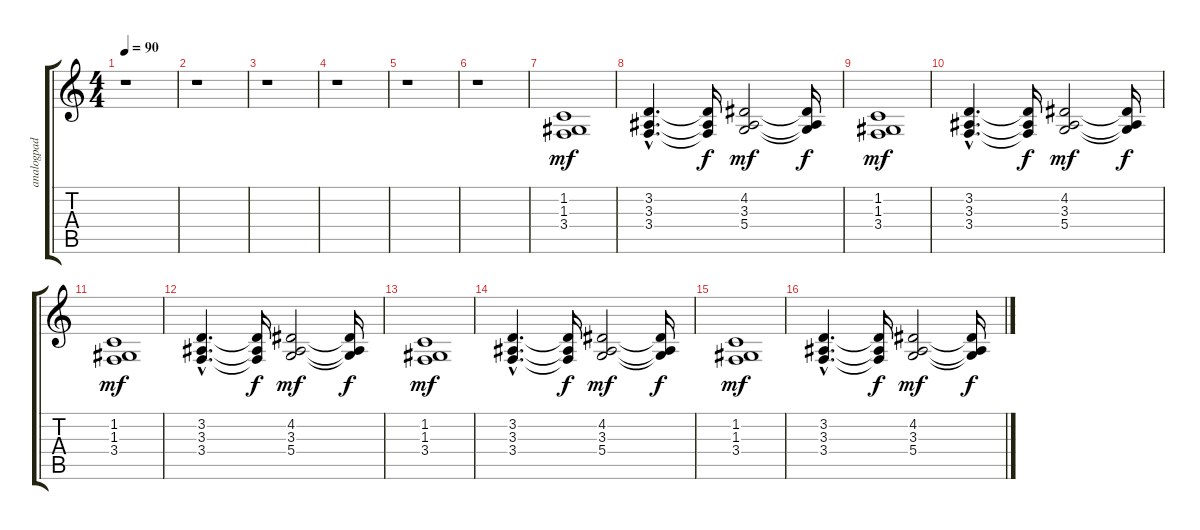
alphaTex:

\track ("analogpad" "analogpad") {instrument synthstrings1}
\staff {score tabs}
\tuning (E4 B3 G3 D3 A2 E2) {hide}
\ts (4 4)
\tempo 90
\clef g2
\ks c
r.1{dy mf instrument synthstrings1} |
r.1 |
r.1 |
r.1 |
r.1 |
r.1 |
(1.2 1.3 3.4).1 |
(3.2{hac} 3.3{hac} 3.4{hac}).4{d} (3.2{t} 3.3{t} 3.4{t}).16{dy f} (4.2 3.3 5.4).2{dy mf} (4.2{t} 3.3{t} 5.4{t}).16{dy f} |
(1.2 1.3 3.4).1{dy mf} |
(3.2{hac} 3.3{hac} 3.4{hac}).4{d} (3.2{t} 3.3{t} 3.4{t}).16{dy f} (4.2 3.3 5.4).2{dy mf} (4.2{t} 3.3{t} 5.4{t}).16{dy f} |
(1.2 1.3 3.4).1{dy mf} |
(3.2{hac} 3.3{hac} 3.4{hac}).4{d} (3.2{t} 3.3{t} 3.4{t}).16{dy f} (4.2 3.3 5.4).2{dy mf} (4.2{t} 3.3{t} 5.4{t}).16{dy f} |
(1.2 1.3 3.4).1{dy mf} |
(3.2{hac} 3.3{hac} 3.4{hac}).4{d} (3.2{t} 3.3{t} 3.4{t}).16{dy f} (4.2 3.3 5.4).2{dy mf} (4.2{t} 3.3{t} 5.4{t}).16{dy f} |
(1.2 1.3 3.4).1{dy mf} |
(3.2{hac} 3.3{hac} 3.4{hac}).4{d} (3.2{t} 3.3{t} 3.4{t}).16{dy f} (4.2 3.3 5.4).2{dy mf} (4.2{t} 3.3{t} 5.4{t}).16{dy f}
